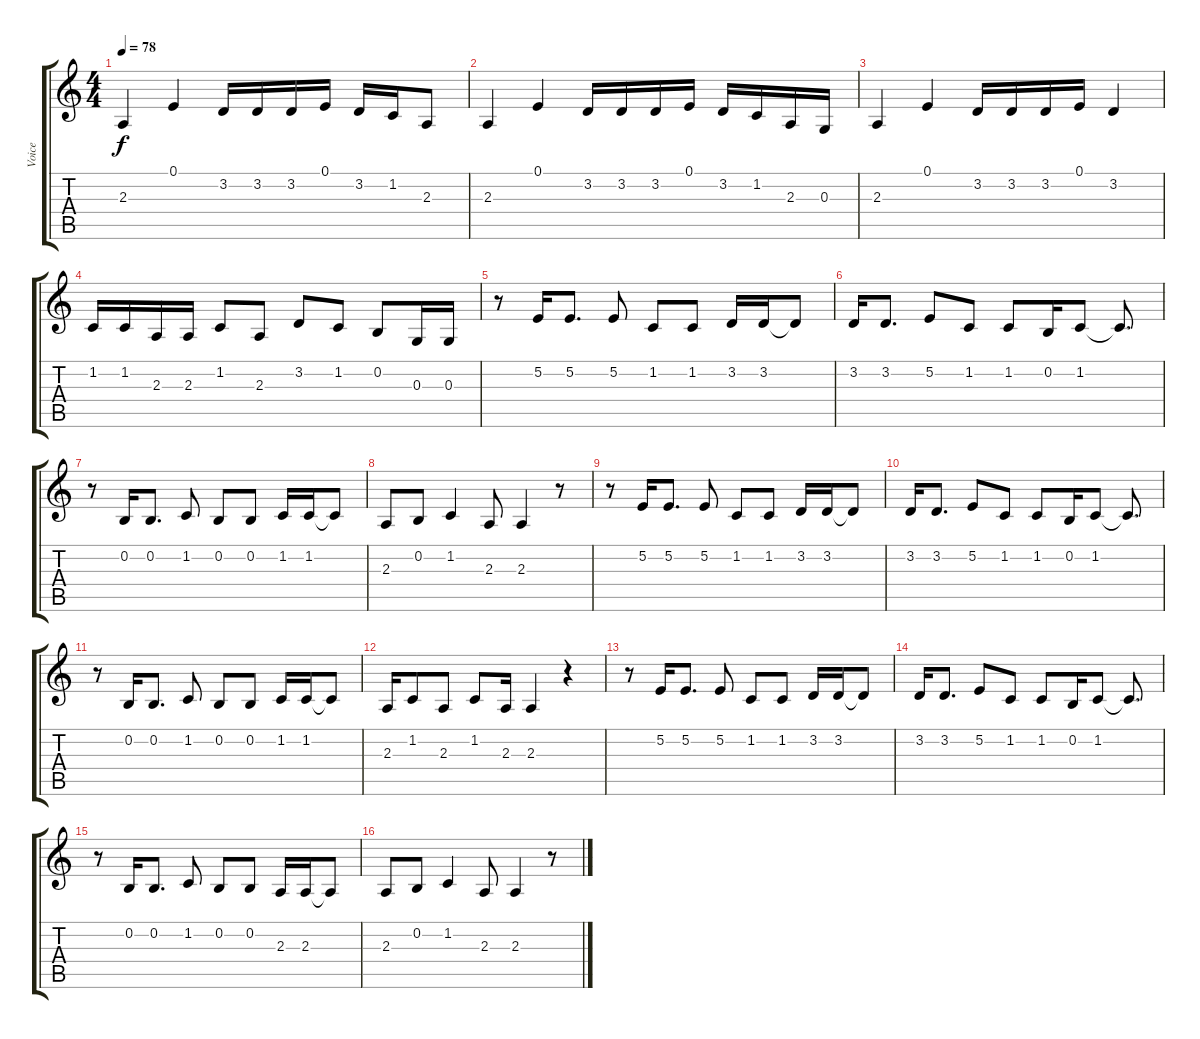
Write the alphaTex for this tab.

\track ("Voice" "Voice") {instrument flute}
\staff {score tabs}
\tuning (E4 B3 G3 D3 A2 E2) {hide}
\ts (4 4)
\tempo 78
\clef g2
\ks c
2.3.4{dy f} 0.1.4 3.2.16 3.2.16 3.2.16 0.1.16 3.2.16 1.2.16 2.3.8 |
2.3.4 0.1.4 3.2.16 3.2.16 3.2.16 0.1.16 3.2.16 1.2.16 2.3.16 0.3.16 |
2.3.4 0.1.4 3.2.16 3.2.16 3.2.16 0.1.16 3.2.4 |
1.2.16 1.2.16 2.3.16 2.3.16 1.2.8 2.3.8 3.2.8 1.2.8 0.2.8 0.3.16 0.3.16 |
r.8 5.2.16 5.2.8{d} 5.2.8 1.2.8 1.2.8 3.2.16 3.2.16 3.2{t}.8 |
3.2.16 3.2.8{d} 5.2.8 1.2.8 1.2.8 0.2.16 1.2.8 1.2{t}.8{d} |
r.8 0.2.16 0.2.8{d} 1.2.8 0.2.8 0.2.8 1.2.16 1.2.16 1.2{t}.8 |
2.3.8 0.2.8 1.2.4 2.3.8 2.3.4 r.8 |
r.8 5.2.16 5.2.8{d} 5.2.8 1.2.8 1.2.8 3.2.16 3.2.16 3.2{t}.8 |
3.2.16 3.2.8{d} 5.2.8 1.2.8 1.2.8 0.2.16 1.2.8 1.2{t}.8{d} |
r.8 0.2.16 0.2.8{d} 1.2.8 0.2.8 0.2.8 1.2.16 1.2.16 1.2{t}.8 |
2.3.16 1.2.8 2.3.8 1.2.8 2.3.16 2.3.4 r.4 |
r.8 5.2.16 5.2.8{d} 5.2.8 1.2.8 1.2.8 3.2.16 3.2.16 3.2{t}.8 |
3.2.16 3.2.8{d} 5.2.8 1.2.8 1.2.8 0.2.16 1.2.8 1.2{t}.8{d} |
r.8 0.2.16 0.2.8{d} 1.2.8 0.2.8 0.2.8 2.3.16 2.3.16 2.3{t}.8 |
2.3.8 0.2.8 1.2.4 2.3.8 2.3.4 r.8
